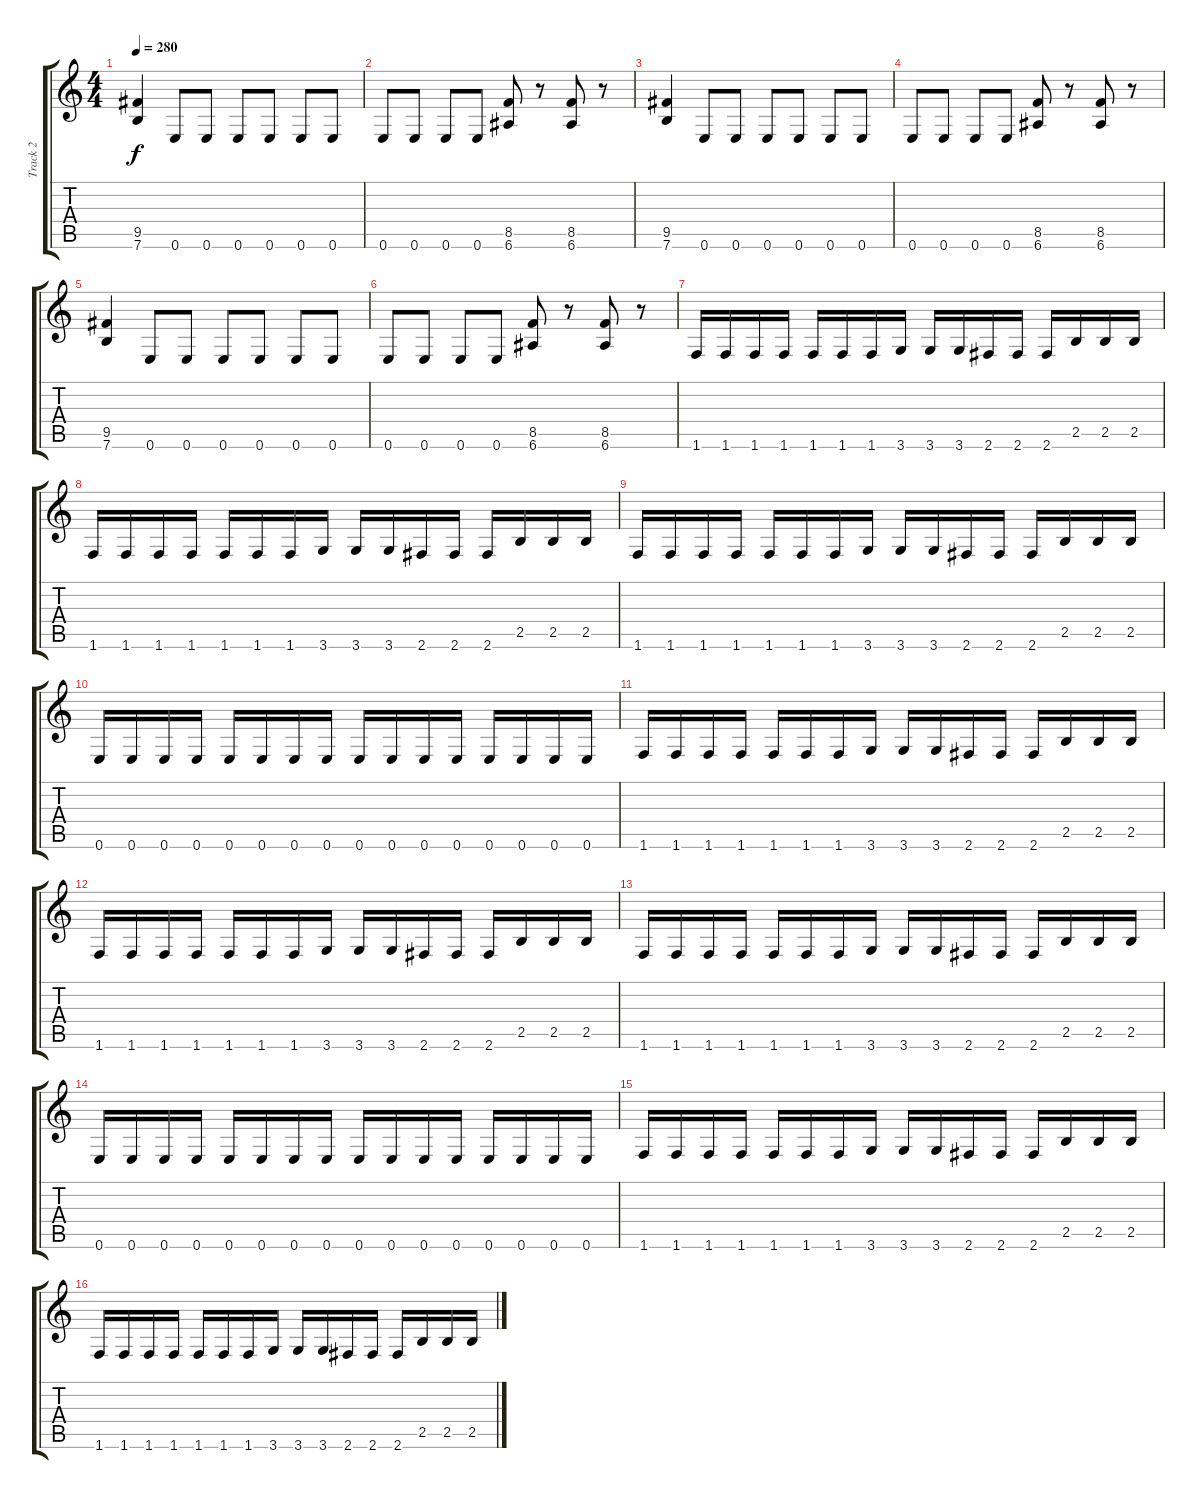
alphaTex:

\track ("Track 2" "Track 2") {instrument distortionguitar}
\staff {score tabs}
\tuning (E4 B3 G3 D3 A2 E2) {hide}
\ts (4 4)
\tempo 280
\clef g2
\ks c
(9.5 7.6).4{dy f} 0.6.8 0.6.8 0.6.8 0.6.8 0.6.8 0.6.8 |
0.6.8 0.6.8 0.6.8 0.6.8 (8.5 6.6).8 r.8 (8.5 6.6).8 r.8 |
(9.5 7.6).4 0.6.8 0.6.8 0.6.8 0.6.8 0.6.8 0.6.8 |
0.6.8 0.6.8 0.6.8 0.6.8 (8.5 6.6).8 r.8 (8.5 6.6).8 r.8 |
(9.5 7.6).4 0.6.8 0.6.8 0.6.8 0.6.8 0.6.8 0.6.8 |
0.6.8 0.6.8 0.6.8 0.6.8 (8.5 6.6).8 r.8 (8.5 6.6).8 r.8 |
1.6.16 1.6.16 1.6.16 1.6.16 1.6.16 1.6.16 1.6.16 3.6.16 3.6.16 3.6.16 2.6.16 2.6.16 2.6.16 2.5.16 2.5.16 2.5.16 |
1.6.16 1.6.16 1.6.16 1.6.16 1.6.16 1.6.16 1.6.16 3.6.16 3.6.16 3.6.16 2.6.16 2.6.16 2.6.16 2.5.16 2.5.16 2.5.16 |
1.6.16 1.6.16 1.6.16 1.6.16 1.6.16 1.6.16 1.6.16 3.6.16 3.6.16 3.6.16 2.6.16 2.6.16 2.6.16 2.5.16 2.5.16 2.5.16 |
0.6.16 0.6.16 0.6.16 0.6.16 0.6.16 0.6.16 0.6.16 0.6.16 0.6.16 0.6.16 0.6.16 0.6.16 0.6.16 0.6.16 0.6.16 0.6.16 |
1.6.16 1.6.16 1.6.16 1.6.16 1.6.16 1.6.16 1.6.16 3.6.16 3.6.16 3.6.16 2.6.16 2.6.16 2.6.16 2.5.16 2.5.16 2.5.16 |
1.6.16 1.6.16 1.6.16 1.6.16 1.6.16 1.6.16 1.6.16 3.6.16 3.6.16 3.6.16 2.6.16 2.6.16 2.6.16 2.5.16 2.5.16 2.5.16 |
1.6.16 1.6.16 1.6.16 1.6.16 1.6.16 1.6.16 1.6.16 3.6.16 3.6.16 3.6.16 2.6.16 2.6.16 2.6.16 2.5.16 2.5.16 2.5.16 |
0.6.16 0.6.16 0.6.16 0.6.16 0.6.16 0.6.16 0.6.16 0.6.16 0.6.16 0.6.16 0.6.16 0.6.16 0.6.16 0.6.16 0.6.16 0.6.16 |
1.6.16 1.6.16 1.6.16 1.6.16 1.6.16 1.6.16 1.6.16 3.6.16 3.6.16 3.6.16 2.6.16 2.6.16 2.6.16 2.5.16 2.5.16 2.5.16 |
1.6.16 1.6.16 1.6.16 1.6.16 1.6.16 1.6.16 1.6.16 3.6.16 3.6.16 3.6.16 2.6.16 2.6.16 2.6.16 2.5.16 2.5.16 2.5.16
